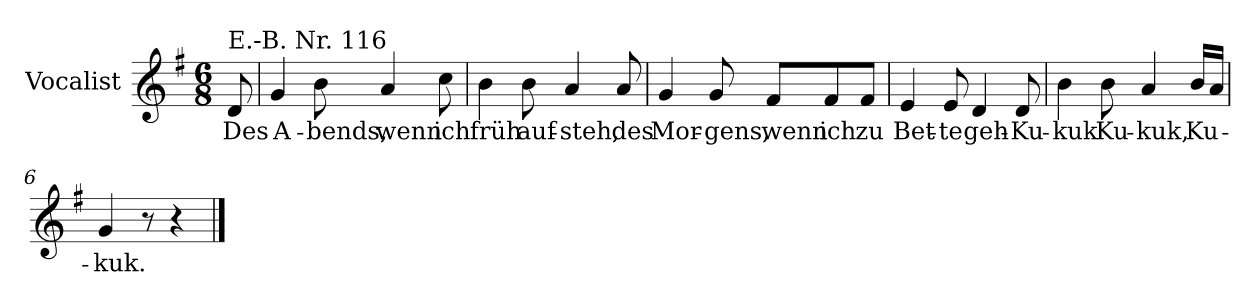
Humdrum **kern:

**kern	**text
*part1	*part1
*staff1	*staff1
*I"Vocalist	*
*k[f#]	*
*G:	*
*M6/8	*
=	=
!LO:TX:a:t=E.-B. Nr. 116	!
8d	Des
=1	=1
4g	A-
8b	-bends,
4a	wenn
8cc	ich
=2	=2
4b	früh
8b	auf-
4a	-steh,
8a	des
=3	=3
4g	Mor-
8g	-gens,
8f#L	wenn
8f#	ich
8f#J	zu
=4	=4
4e	Bet-
8e	-te
4d	geh-
8d	-Ku-
=5	=5
4b	-kuk
8b	Ku-
4a	-kuk,
16bLL	Ku-
16aJJ	.
=6	=6
4g	-kuk.
8r	.
4r	.
==	==
*-	*-
